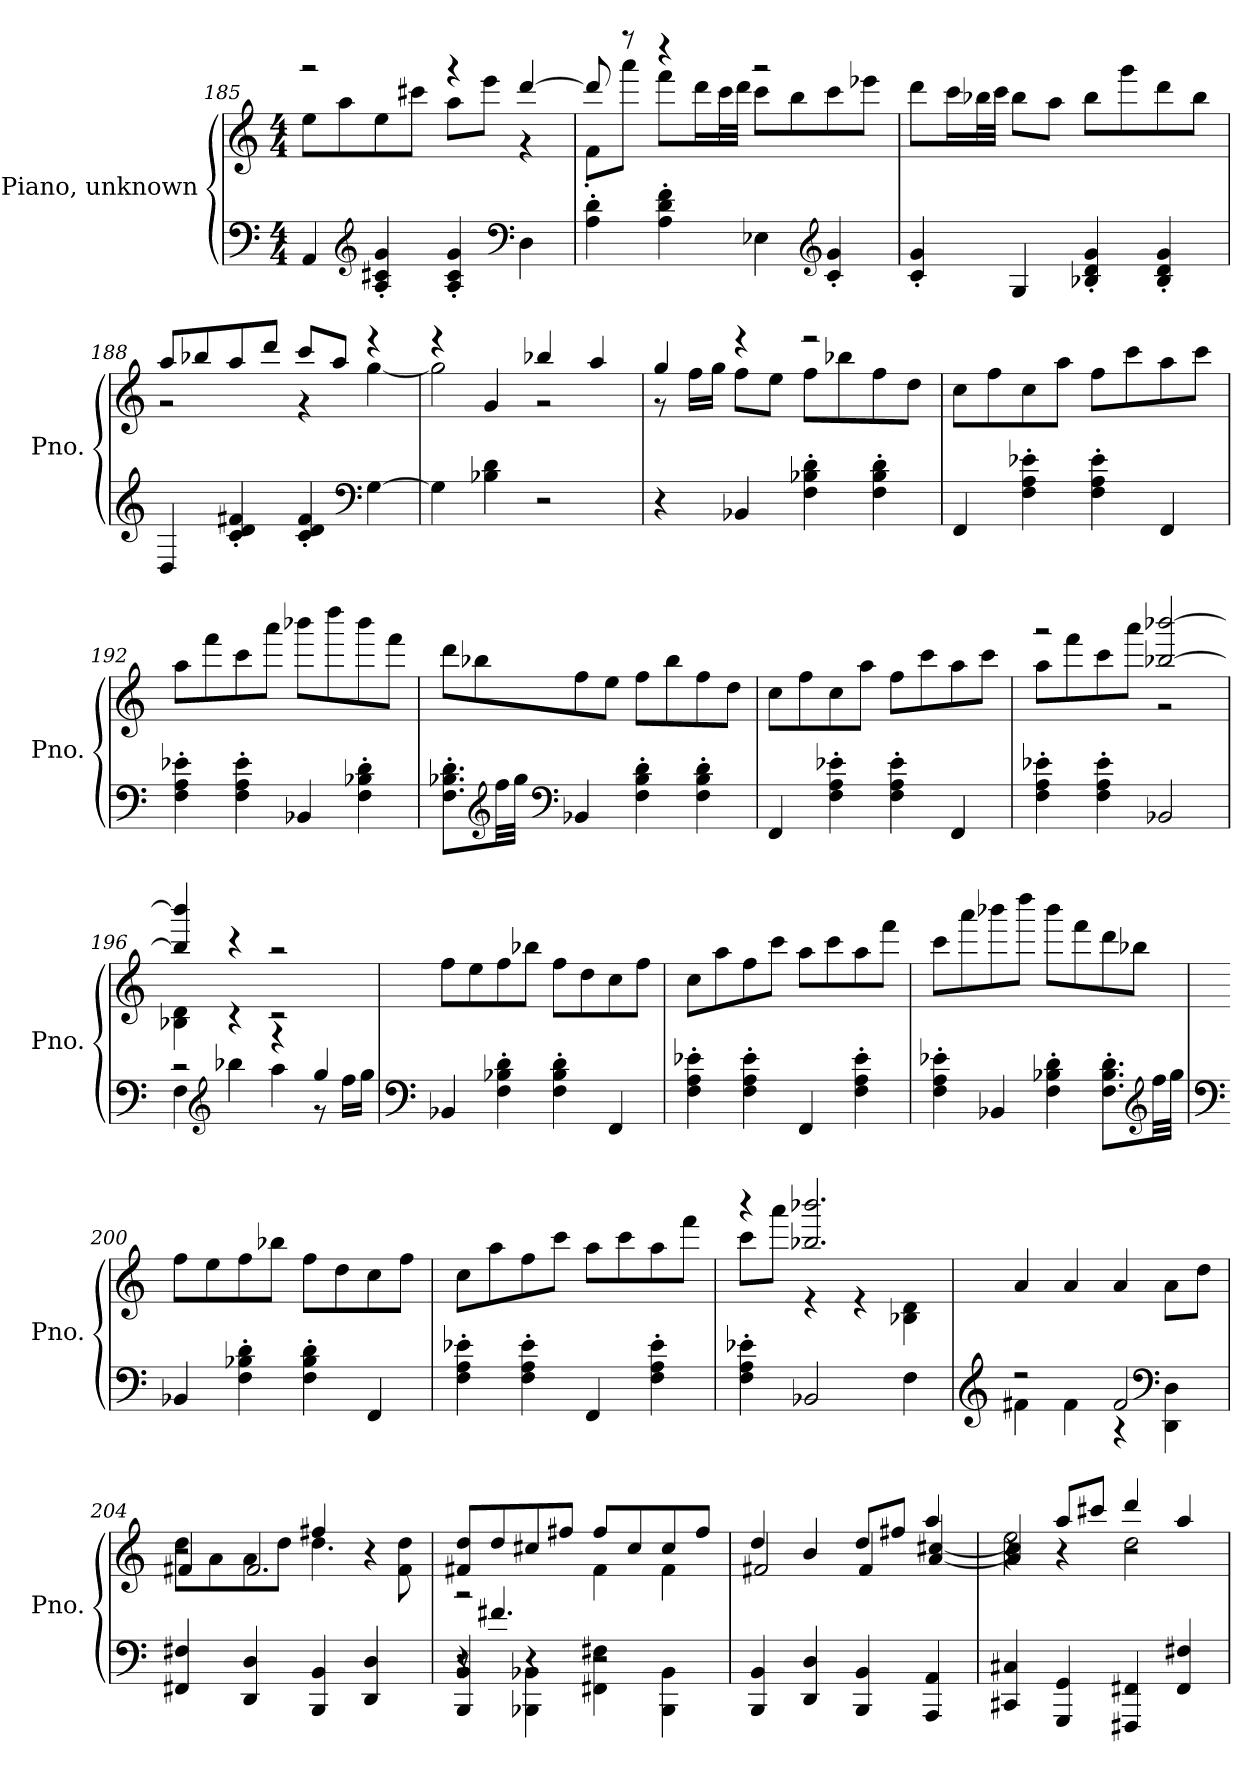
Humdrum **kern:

**kern	**kern
*part1	*part1
*staff2	*staff1
*I"Piano, unknown	*
*I'Pno.	*
*clefF4	*clefG2
*k[]	*k[]
*M4/4	*M4/4
=185	=185
*	*^
4AA/	2r	8ee\L
.	.	8aa\
*clefG2	*	*
4A/' 4c#X/' 4g/'	.	8ee\
.	.	8ccc#X\J
4A/' 4c#/' 4g/'	4r	8aa\L
.	.	8eee\J
*clefF4	*	*
4D\	[4ddd/	4r
!!LO:LB:g=z	!!
=186	=186	=186
4A\' 4d\'	8ddd/]	8f'\L
.	8r	8aaa\J
4A\' 4d\' 4f\'	4r	8fff\L
.	.	16ddd\L
.	.	32ccc\L
.	.	32ddd\JJJ
4E-X\	2r	8ccc\L
.	.	8bb\
*clefG2	*	*
4c/' 4g/'	.	8ccc\
.	.	8eee-X\J
*	*v	*v
=187	=187
4c/' 4g/'	8ddd\L
.	16ccc\L
.	32bb-X\L
.	32ccc\JJJ
4G/	8bb-\L
.	8aa\J
4B-X/' 4d/' 4g/'	8bb-\L
.	8ggg\
4B-/' 4d/' 4g/'	8ddd\
.	8bb-\J
=188	=188
*	*^
4D/	8aa/L	2r
.	8bb-X/	.
4c/' 4d/' 4f#X/'	8aa/	.
.	8ddd/J	.
4c/' 4d/' 4f#/'	8ccc/L	4r
.	8aa/J	.
*clefF4	*	*
[4G\	4r	[4gg\
!!LO:LB:g=z	!!
=189	=189	=189
4G\]	4r	2gg\]
4B-X\ 4d\	4g/	.
2r	4bb-X/	2r
.	4aa/	.
=190	=190	=190
4r	4gg/	8r
.	.	16ff\LL
.	.	16gg\JJ
4BB-X/	4r	8ff\L
.	.	8ee\J
4F\' 4B-X\' 4d\'	2r	8ff\L
.	.	8bb-X\
4F\' 4B-\' 4d\'	.	8ff\
.	.	8dd\J
*	*v	*v
=191	=191
4FF/	8cc\L
.	8ff\
4F\' 4A\' 4e-X\'	8cc\
.	8aa\J
4F\' 4A\' 4e-\'	8ff\L
.	8ccc\
4FF/	8aa\
.	8ccc\J
=192	=192
4F\' 4A\' 4e-X\'	8aa\L
.	8fff\
4F\' 4A\' 4e-\'	8ccc\
.	8aaa\J
4BB-X/	8bbb-X\L
.	8dddd\
4F\' 4B-X\' 4d\'	8bbb-\
.	8fff\J
!!LO:PB:g=z
=193	=193
8.F\' 8.B-X\' 8.d\'L	8ddd\L
.	8bb-X\
*clefG2	*
32ff\LL	.
32gg\JJJ	.
*clefF4	*
4BB-X/	8ff\
.	8ee\J
4F\' 4B-\' 4d\'	8ff\L
.	8bb-\
4F\' 4B-\' 4d\'	8ff\
.	8dd\J
=194	=194
4FF/	8cc\L
.	8ff\
4F\' 4A\' 4e-X\'	8cc\
.	8aa\J
4F\' 4A\' 4e-\'	8ff\L
.	8ccc\
4FF/	8aa\
.	8ccc\J
=195	=195
*	*^
4F\' 4A\' 4e-X\'	2r	8aa\L
.	.	8fff\
4F\' 4A\' 4e-\'	.	8ccc\
.	.	8aaa\J
2BB-X/	[2bb-X/ [2bbb-X/	2r
=196	=196	=196
*^	*	*
2r	4F\	4bb-/] 4bbb-/]	4B-X\ 4d\
*clefG2	*	*	*
.	4bb-X\	4r	4r
4r	4aa\	2r	2r
4gg/	8r	.	.
.	16ff\LL	.	.
.	16gg\JJ	.	.
*v	*v	*	*
*	*v	*v
!!LO:LB:g=z
=197	=197
*clefF4	*
4BB-X/	8ff\L
.	8ee\
4F\' 4B-X\' 4d\'	8ff\
.	8bb-X\J
4F\' 4B-\' 4d\'	8ff\L
.	8dd\
4FF/	8cc\
.	8ff\J
=198	=198
4F\' 4A\' 4e-X\'	8cc\L
.	8aa\
4F\' 4A\' 4e-\'	8ff\
.	8ccc\J
4FF/	8aa\L
.	8ccc\
4F\' 4A\' 4e-\'	8aa\
.	8fff\J
=199	=199
4F\' 4A\' 4e-X\'	8ccc\L
.	8aaa\
4BB-X/	8bbb-X\
.	8dddd\J
4F\' 4B-X\' 4d\'	8bbb-\L
.	8fff\
8.F\' 8.B-\' 8.d\'L	8ddd\
.	8bb-X\J
*clefG2	*
32ff\LL	.
32gg\JJJ	.
!!LO:LB:g=z
=200	=200
*clefF4	*
4BB-X/	8ff\L
.	8ee\
4F\' 4B-X\' 4d\'	8ff\
.	8bb-X\J
4F\' 4B-\' 4d\'	8ff\L
.	8dd\
4FF/	8cc\
.	8ff\J
=201	=201
4F\' 4A\' 4e-X\'	8cc\L
.	8aa\
4F\' 4A\' 4e-\'	8ff\
.	8ccc\J
4FF/	8aa\L
.	8ccc\
4F\' 4A\' 4e-\'	8aa\
.	8fff\J
=202	=202
*	*^
4F\' 4A\' 4e-X\'	4r	8ccc\L
.	.	8aaa\J
2BB-X/	2.bb-X/ 2.bbb-X/	4r
.	.	4r
4F\	.	4B-X\ 4d\
*	*v	*v
=203	=203
*clefG2	*
*^	*
2r	4f#X\	4a/
.	4f#\	4a/
2f#/	4r	4a/
*clefF4	*	*
.	4DD\ 4D\	8a\L
.	.	8dd\J
*v	*v	*
!!LO:LB:g=z
=204	=204
*	*^
*	*	*^
4FF#X/ 4F#X/	2r	8dd\L	4f#X/
.	.	8a\	.
4DD/ 4D/	.	8a\	2.f#/
.	.	8dd\J	.
4BBB/ 4BB/	4ff#X/	4.dd\	.
4DD/ 4D/	4r	.	.
.	.	8f#\ 8dd\	.
*	*	*v	*v
=205	=205	=205
*^	*	*
*	*^	*	*
8r	4r	4BBB/ 4BB/	8f#X/ 8dd/L	2r
4.f#X/	.	.	8dd/	.
.	4BBB-X\ 4BB-X\	4r	8cc#X/	.
.	.	.	8ff#X/J	.
2r	4FF#X\ 4F#X\	2r	8ff#/L	4f#\
.	.	.	8cc#/	.
.	4BBB-\ 4BB-\	.	8cc#/	4f#\
.	.	.	8ff#/J	.
*v	*v	*v	*	*
=206	=206	=206
4BBB/ 4BB/	4dd/	2f#X/
4DD/ 4D/	4b/	.
4BBB/ 4BB/	8dd/L	4f#/
.	8ff#X/J	.
4AAA/ 4AA/	4aa/	[4a/ [4cc#X/
=207	=207	=207
*	*	*^
4CC#X/ 4C#X/	4r	2ee\	4a/] 4cc#/]
4GGG/ 4GG/	8aa/L	.	4r
.	8ccc#X/J	.	.
4FFF#X/ 4FF#X/	4ddd/	2dd\	2r
4FF#/ 4F#X/	4aa/	.	.
*	*v	*v	*v
=	=
*-	*-
